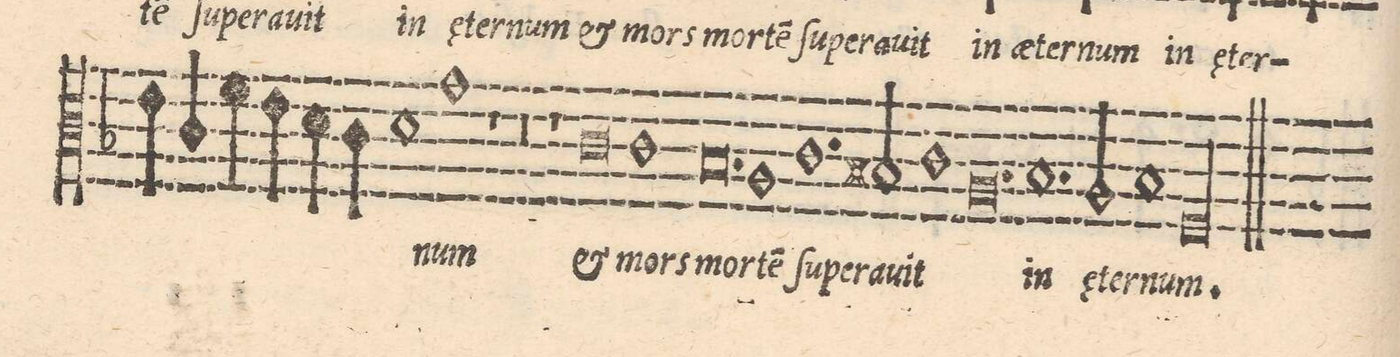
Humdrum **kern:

**kern	**text
*I"TENOR	*
*clefC3	*
*k[b-]	*
*met(C|)	*
*M2/1	*
4e\	.
4c/	.
=57-	=57-
4f\	.
4e\	.
4d\	.
4c\	.
1d	.
=58-	=58-
1g	-num
1r	.
=59-	=59-
0r	.
=60-	=60-
1r	.
0c	et
=61-	=61-
1c	mors
=62-	=62-
0.B-	mor-
=63-	=63-
1A	-te(m)
=64-	=64-
1.c	ſu-
2Bn/	-pe-
=65-	=65-
1c	-ra-
0.A	-uit
=66-	=66-
=67-	=67-
1.B-y	in
2A/	ę-
=68-	=68-
1B-	-ter-
[1Fl	-num.
=69-	=69-
0F_	.
=70-	=70-
0F]	.
==	==
*-	*-
